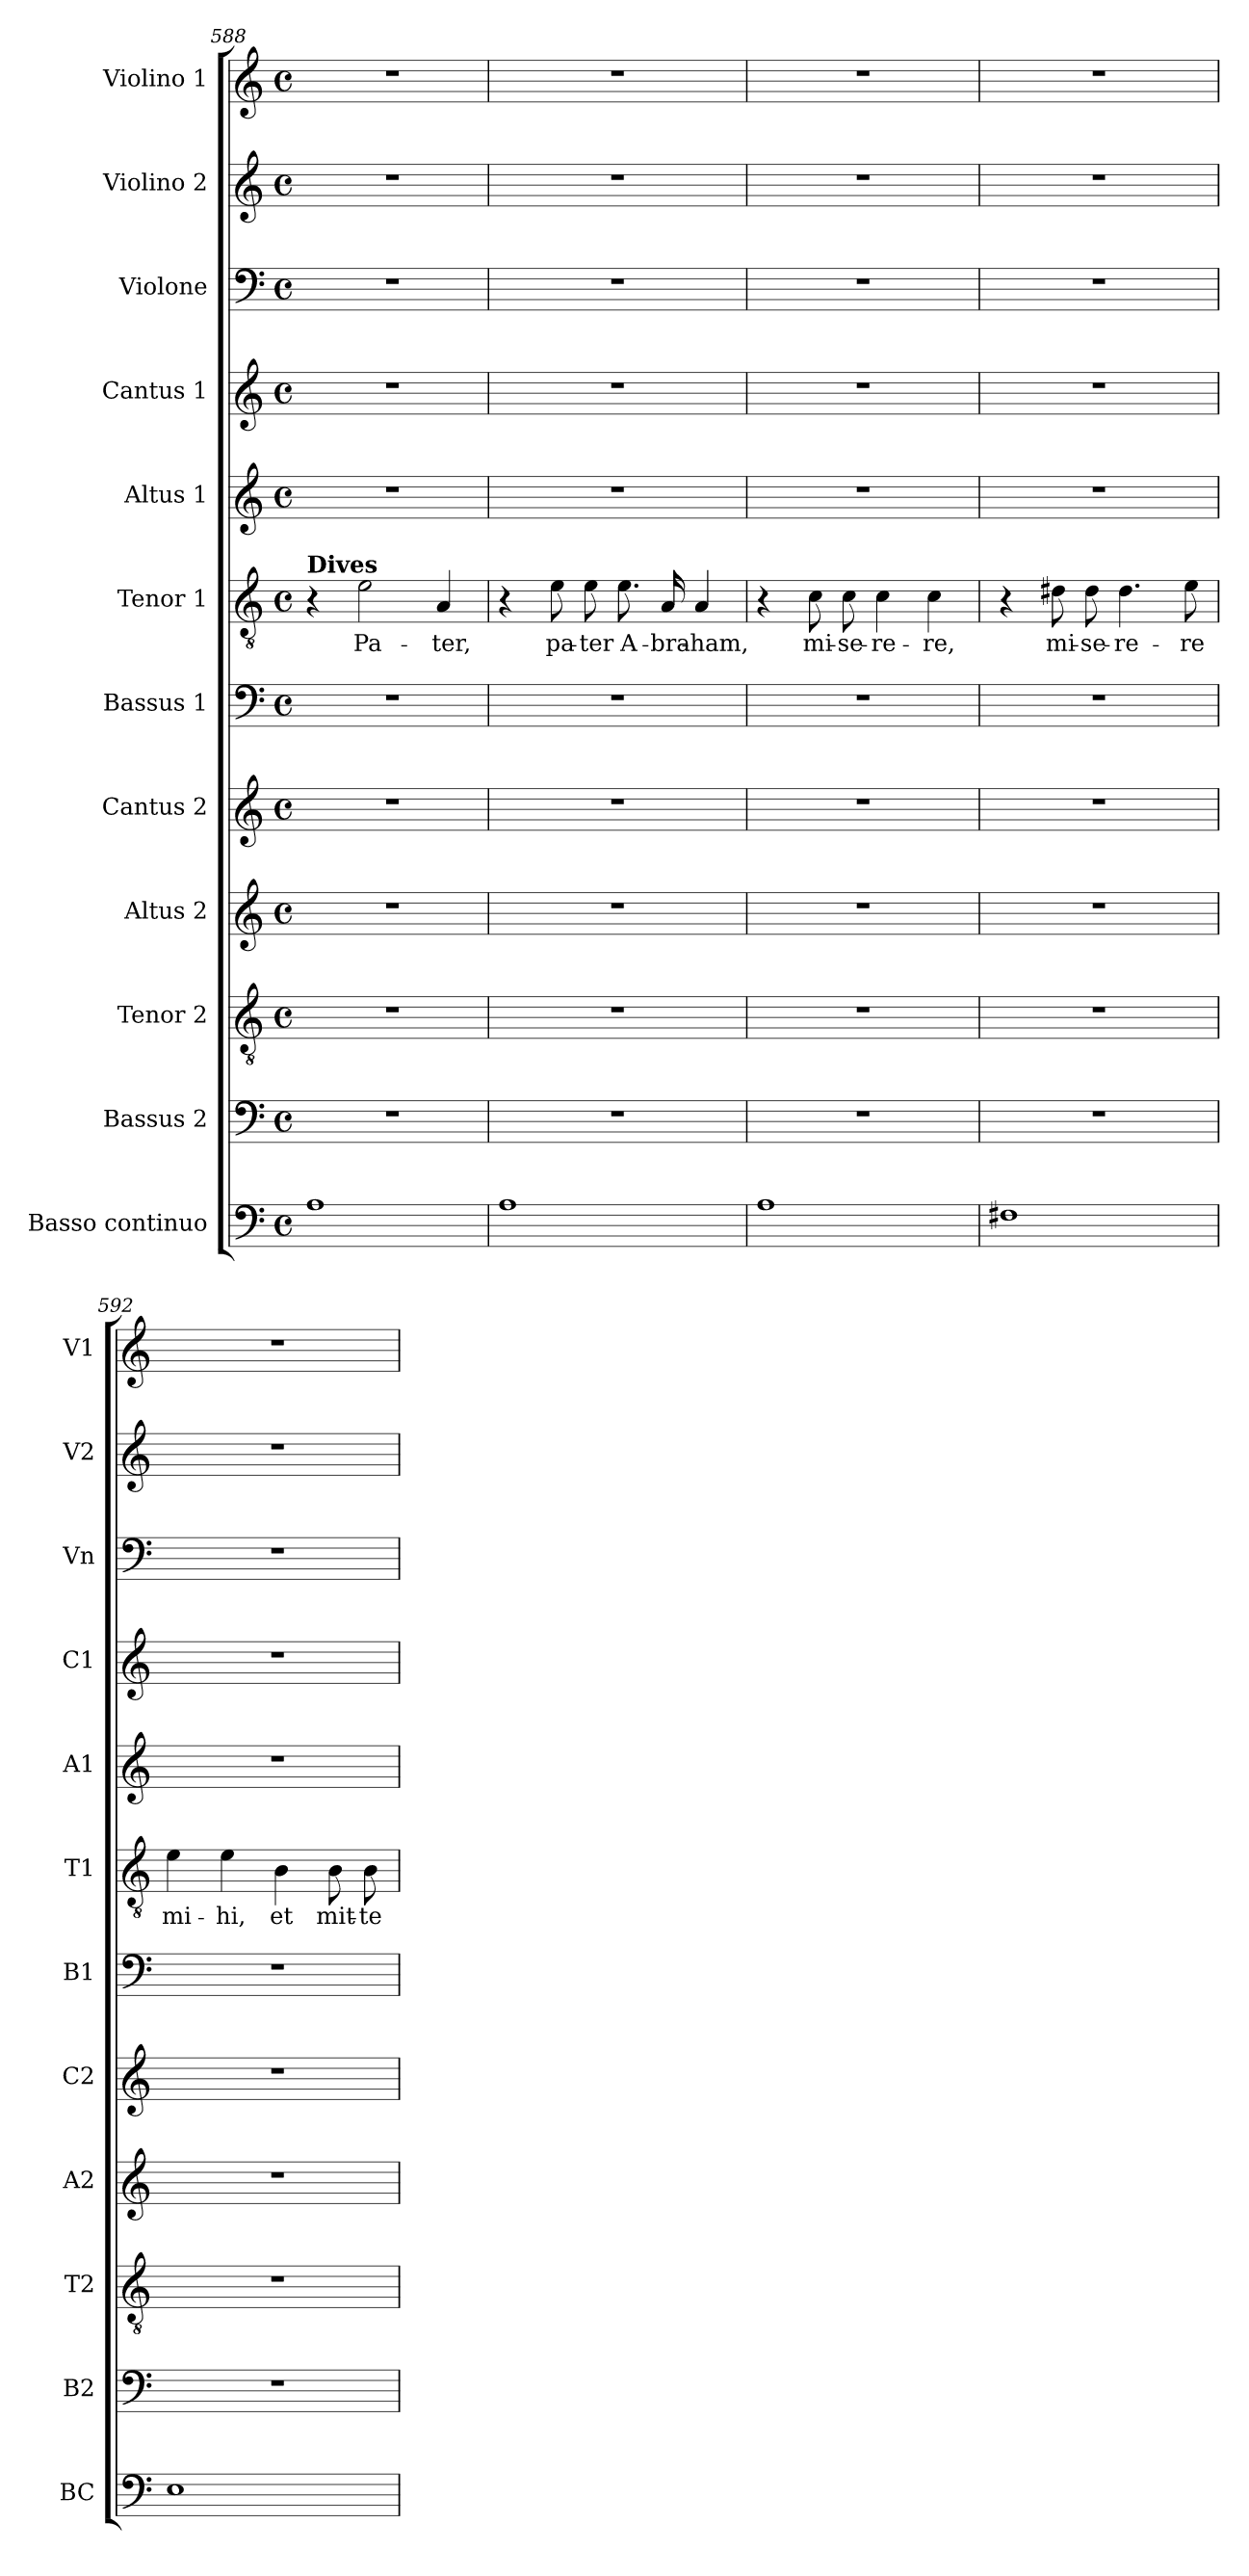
**kern	**kern	**kern	**kern	**kern	**kern	**kern	**text	**kern	**kern	**kern	**kern	**kern
*part12	*part11	*part10	*part9	*part8	*part7	*part6	*part6	*part5	*part4	*part3	*part2	*part1
*staff12	*staff11	*staff10	*staff9	*staff8	*staff7	*staff6	*staff6	*staff5	*staff4	*staff3	*staff2	*staff1
*I"Basso continuo	*I"Bassus 2	*I"Tenor 2	*I"Altus 2	*I"Cantus 2	*I"Bassus 1	*I"Tenor 1	*	*I"Altus 1	*I"Cantus 1	*I"Violone	*I"Violino 2	*I"Violino 1
*I'BC	*I'B2	*I'T2	*I'A2	*I'C2	*I'B1	*I'T1	*	*I'A1	*I'C1	*I'Vn	*I'V2	*I'V1
*clefF4	*clefF4	*clefGv2	*clefG2	*clefG2	*clefF4	*clefGv2	*	*clefG2	*clefG2	*clefF4	*clefG2	*clefG2
*ITrd7c12	*	*	*	*	*	*	*	*	*	*ITrd7c12	*	*
*k[]	*k[]	*k[]	*k[]	*k[]	*k[]	*k[]	*	*k[]	*k[]	*k[]	*k[]	*k[]
*C:	*C:	*C:	*C:	*C:	*C:	*C:	*	*C:	*C:	*C:	*C:	*C:
*M4/4	*M4/4	*M4/4	*M4/4	*M4/4	*M4/4	*M4/4	*	*M4/4	*M4/4	*M4/4	*M4/4	*M4/4
*met(c)	*met(c)	*met(c)	*met(c)	*met(c)	*met(c)	*met(c)	*	*met(c)	*met(c)	*met(c)	*met(c)	*met(c)
=588	=588	=588	=588	=588	=588	=588	=588	=588	=588	=588	=588	=588
!	!	!	!	!	!	!LO:TX:a:B:t=Dives	!	!	!	!	!	!
1AA	1r	1r	1r	1r	1r	4r	.	1r	1r	1r	1r	1r
!	!	!	!	!	!	!	!LO:LY:b	!	!	!	!	!
.	.	.	.	.	.	2e\	Pa-	.	.	.	.	.
!	!	!	!	!	!	!	!LO:LY:b	!	!	!	!	!
.	.	.	.	.	.	4A/	-ter,	.	.	.	.	.
=589	=589	=589	=589	=589	=589	=589	=589	=589	=589	=589	=589	=589
1AA	1r	1r	1r	1r	1r	4r	.	1r	1r	1r	1r	1r
!	!	!	!	!	!	!	!LO:LY:b	!	!	!	!	!
.	.	.	.	.	.	8e\	pa-	.	.	.	.	.
!	!	!	!	!	!	!	!LO:LY:b	!	!	!	!	!
.	.	.	.	.	.	8e\	-ter	.	.	.	.	.
!	!	!	!	!	!	!	!LO:LY:b	!	!	!	!	!
.	.	.	.	.	.	8.e\	A-	.	.	.	.	.
!	!	!	!	!	!	!	!LO:LY:b	!	!	!	!	!
.	.	.	.	.	.	16A/	-bra-	.	.	.	.	.
!	!	!	!	!	!	!	!LO:LY:b	!	!	!	!	!
.	.	.	.	.	.	4A/	-ham,	.	.	.	.	.
=590	=590	=590	=590	=590	=590	=590	=590	=590	=590	=590	=590	=590
1AA	1r	1r	1r	1r	1r	4r	.	1r	1r	1r	1r	1r
!	!	!	!	!	!	!	!LO:LY:b	!	!	!	!	!
.	.	.	.	.	.	8c\	mi-	.	.	.	.	.
!	!	!	!	!	!	!	!LO:LY:b	!	!	!	!	!
.	.	.	.	.	.	8c\	-se-	.	.	.	.	.
!	!	!	!	!	!	!	!LO:LY:b	!	!	!	!	!
.	.	.	.	.	.	4c\	-re-	.	.	.	.	.
!	!	!	!	!	!	!	!LO:LY:b	!	!	!	!	!
.	.	.	.	.	.	4c\	-re,	.	.	.	.	.
=591	=591	=591	=591	=591	=591	=591	=591	=591	=591	=591	=591	=591
1FF#X	1r	1r	1r	1r	1r	4r	.	1r	1r	1r	1r	1r
!	!	!	!	!	!	!	!LO:LY:b	!	!	!	!	!
.	.	.	.	.	.	8d#X\	mi-	.	.	.	.	.
!	!	!	!	!	!	!	!LO:LY:b	!	!	!	!	!
.	.	.	.	.	.	8d#\	-se-	.	.	.	.	.
!	!	!	!	!	!	!	!LO:LY:b	!	!	!	!	!
.	.	.	.	.	.	4.d#\	-re-	.	.	.	.	.
!	!	!	!	!	!	!	!LO:LY:b	!	!	!	!	!
.	.	.	.	.	.	8e\	-re	.	.	.	.	.
!!LO:LB:g=z
=592	=592	=592	=592	=592	=592	=592	=592	=592	=592	=592	=592	=592
!	!	!	!	!	!	!	!LO:LY:b	!	!	!	!	!
1EE	1r	1r	1r	1r	1r	4e\	mi-	1r	1r	1r	1r	1r
!	!	!	!	!	!	!	!LO:LY:b	!	!	!	!	!
.	.	.	.	.	.	4e\	-hi,	.	.	.	.	.
!	!	!	!	!	!	!	!LO:LY:b	!	!	!	!	!
.	.	.	.	.	.	4B\	et	.	.	.	.	.
!	!	!	!	!	!	!	!LO:LY:b	!	!	!	!	!
.	.	.	.	.	.	8B\	mit-	.	.	.	.	.
!	!	!	!	!	!	!	!LO:LY:b	!	!	!	!	!
.	.	.	.	.	.	8B\	-te	.	.	.	.	.
=	=	=	=	=	=	=	=	=	=	=	=	=
*-	*-	*-	*-	*-	*-	*-	*-	*-	*-	*-	*-	*-
